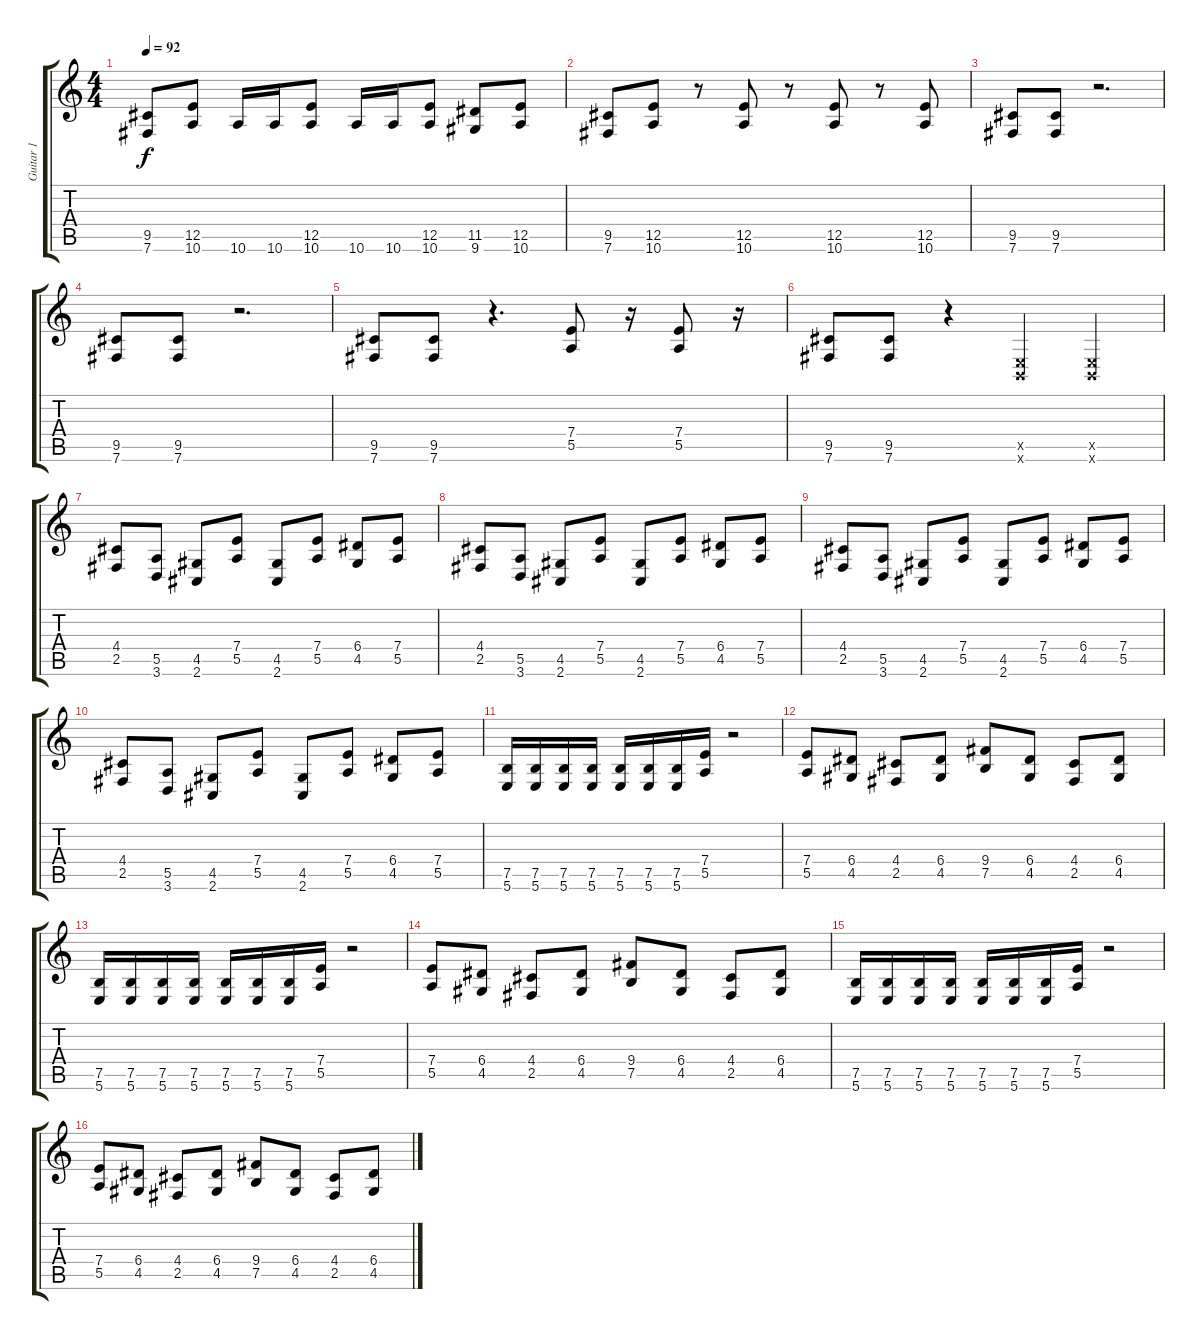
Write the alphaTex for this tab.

\track ("Guitar 1" "Guitar 1") {instrument distortionguitar}
\staff {score tabs}
\tuning (B3 Gb3 D3 A2 E2 B1) {hide}
\ts (4 4)
\tempo 92
\clef g2
\ks c
(9.5 7.6).8{dy f} (12.5 10.6).8 10.6.16 10.6.16 (12.5 10.6).8 10.6.16 10.6.16 (12.5 10.6).8 (11.5 9.6).8 (12.5 10.6).8 |
(9.5 7.6).8 (12.5 10.6).8 r.8 (12.5 10.6).8 r.8 (12.5 10.6).8 r.8 (12.5 10.6).8 |
(9.5 7.6).8 (9.5 7.6).8 r.2{d} |
(9.5 7.6).8 (9.5 7.6).8 r.2{d} |
(9.5 7.6).8 (9.5 7.6).8 r.4{d} (7.4 5.5).8 r.16 (7.4 5.5).8 r.16 |
(9.5 7.6).8 (9.5 7.6).8 r.4 (0.5{x} 0.6{x}).4 (0.5{x} 0.6{x}).4 |
(4.4 2.5).8 (5.5 3.6).8 (4.5 2.6).8 (7.4 5.5).8 (4.5 2.6).8 (7.4 5.5).8 (6.4 4.5).8 (7.4 5.5).8 |
(4.4 2.5).8 (5.5 3.6).8 (4.5 2.6).8 (7.4 5.5).8 (4.5 2.6).8 (7.4 5.5).8 (6.4 4.5).8 (7.4 5.5).8 |
(4.4 2.5).8 (5.5 3.6).8 (4.5 2.6).8 (7.4 5.5).8 (4.5 2.6).8 (7.4 5.5).8 (6.4 4.5).8 (7.4 5.5).8 |
(4.4 2.5).8 (5.5 3.6).8 (4.5 2.6).8 (7.4 5.5).8 (4.5 2.6).8 (7.4 5.5).8 (6.4 4.5).8 (7.4 5.5).8 |
(7.5 5.6).16 (7.5 5.6).16 (7.5 5.6).16 (7.5 5.6).16 (7.5 5.6).16 (7.5 5.6).16 (7.5 5.6).16 (7.4 5.5).16 r.2 |
(7.4 5.5).8 (6.4 4.5).8 (4.4 2.5).8 (6.4 4.5).8 (9.4 7.5).8 (6.4 4.5).8 (4.4 2.5).8 (6.4 4.5).8 |
(7.5 5.6).16 (7.5 5.6).16 (7.5 5.6).16 (7.5 5.6).16 (7.5 5.6).16 (7.5 5.6).16 (7.5 5.6).16 (7.4 5.5).16 r.2 |
(7.4 5.5).8 (6.4 4.5).8 (4.4 2.5).8 (6.4 4.5).8 (9.4 7.5).8 (6.4 4.5).8 (4.4 2.5).8 (6.4 4.5).8 |
(7.5 5.6).16 (7.5 5.6).16 (7.5 5.6).16 (7.5 5.6).16 (7.5 5.6).16 (7.5 5.6).16 (7.5 5.6).16 (7.4 5.5).16 r.2 |
(7.4 5.5).8 (6.4 4.5).8 (4.4 2.5).8 (6.4 4.5).8 (9.4 7.5).8 (6.4 4.5).8 (4.4 2.5).8 (6.4 4.5).8
